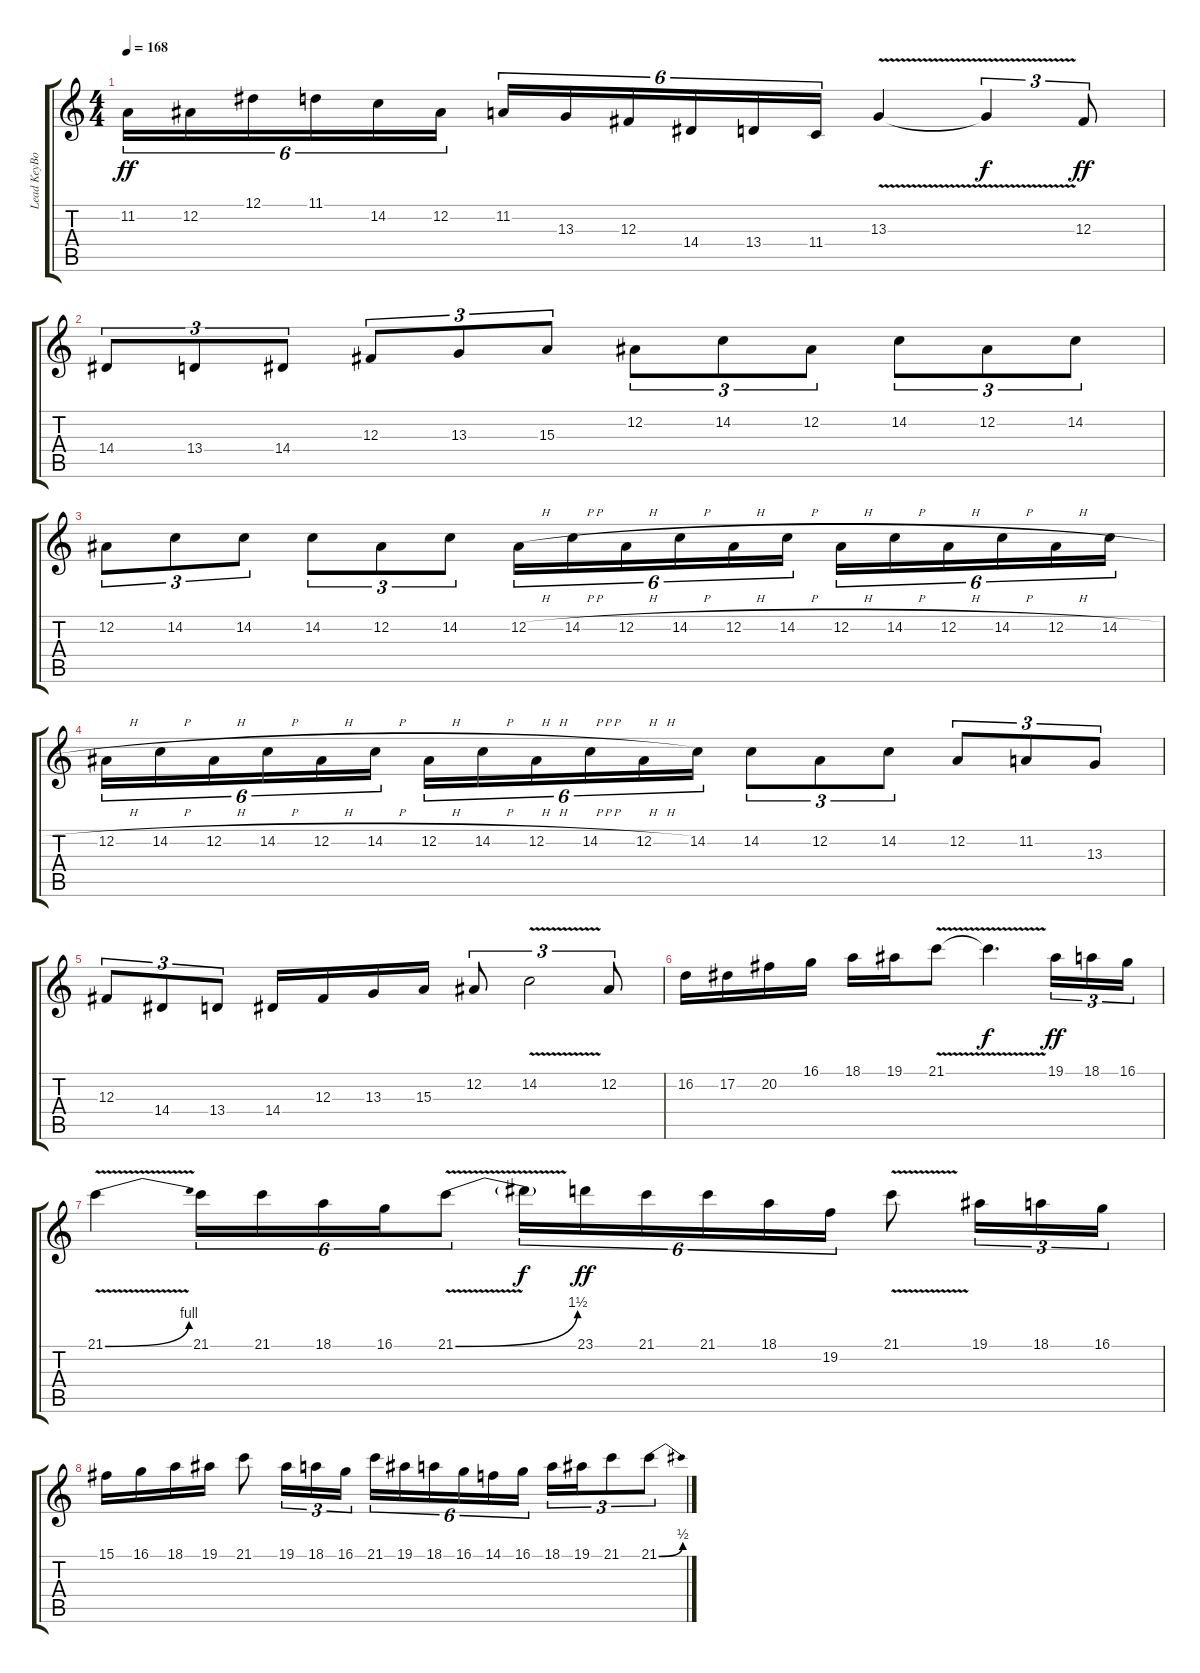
\track ("Lead KeyBoard" "Lead KeyBo") {instrument lead2sawtooth}
\staff {score tabs}
\tuning (Eb4 Bb3 Gb3 Db3 Ab2 Eb2) {hide}
\ts (4 4)
\tempo 168
\clef g2
\ks c
11.2.16{tu (6 4) dy ff} 12.2.16{tu (6 4)} 12.1.16{tu (6 4)} 11.1.16{tu (6 4)} 14.2.16{tu (6 4)} 12.2.16{tu (6 4)} 11.2.16{tu (6 4)} 13.3.16{tu (6 4)} 12.3.16{tu (6 4)} 14.4.16{tu (6 4)} 13.4.16{tu (6 4)} 11.4.16{tu (6 4)} 13.3{v}.4 13.3{t}.4{tu (3 2) dy f} 12.3.8{tu (3 2) dy ff} |
14.4.8{tu (3 2)} 13.4.8{tu (3 2)} 14.4.8{tu (3 2)} 12.3.8{tu (3 2)} 13.3.8{tu (3 2)} 15.3.8{tu (3 2)} 12.2.8{tu (3 2)} 14.2.8{tu (3 2)} 12.2.8{tu (3 2)} 14.2.8{tu (3 2)} 12.2.8{tu (3 2)} 14.2.8{tu (3 2)} |
12.2.8{tu (3 2)} 14.2.8{tu (3 2)} 14.2.8{tu (3 2)} 14.2.8{tu (3 2)} 12.2.8{tu (3 2)} 14.2.8{tu (3 2)} 12.2{h}.16{tu (6 4)} 14.2{h}.16{tu (6 4)} 12.2{h}.16{tu (6 4)} 14.2{h}.16{tu (6 4)} 12.2{h}.16{tu (6 4)} 14.2{h}.16{tu (6 4)} 12.2{h}.16{tu (6 4)} 14.2{h}.16{tu (6 4)} 12.2{h}.16{tu (6 4)} 14.2{h}.16{tu (6 4)} 12.2{h}.16{tu (6 4)} 14.2{h}.16{tu (6 4)} |
12.2{h}.16{tu (6 4)} 14.2{h}.16{tu (6 4)} 12.2{h}.16{tu (6 4)} 14.2{h}.16{tu (6 4)} 12.2{h}.16{tu (6 4)} 14.2{h}.16{tu (6 4)} 12.2{h}.16{tu (6 4)} 14.2{h}.16{tu (6 4)} 12.2{h}.16{tu (6 4)} 14.2{h}.16{tu (6 4)} 12.2{h}.16{tu (6 4)} 14.2.16{tu (6 4)} 14.2.8{tu (3 2)} 12.2.8{tu (3 2)} 14.2.8{tu (3 2)} 12.2.8{tu (3 2)} 11.2.8{tu (3 2)} 13.3.8{tu (3 2)} |
12.3.8{tu (3 2)} 14.4.8{tu (3 2)} 13.4.8{tu (3 2)} 14.4.16 12.3.16 13.3.16 15.3.16 12.2.8{tu (3 2)} 14.2{v}.2{tu (3 2)} 12.2.8{tu (3 2)} |
16.2.16 17.2.16 20.2.16 16.1.16 18.1.16 19.1.16 21.1{v}.8 21.1{t}.4{d dy f} 19.1.16{tu (3 2) dy ff} 18.1.16{tu (3 2)} 16.1.16{tu (3 2)} |
21.1{be (bend 0 0 60 4) v}.4 21.1.16{tu (6 4)} 21.1.16{tu (6 4)} 18.1.16{tu (6 4)} 16.1.16{tu (6 4)} 21.1{be (bend 0 0 60 6) v}.8{tu (6 4)} 21.1{t}.16{tu (6 4) dy f} 23.1.16{tu (6 4) dy ff} 21.1.16{tu (6 4)} 21.1.16{tu (6 4)} 18.1.16{tu (6 4)} 19.2.16{tu (6 4)} 21.1{v}.8 19.1.16{tu (3 2)} 18.1.16{tu (3 2)} 16.1.16{tu (3 2)} |
15.1.16 16.1.16 18.1.16 19.1.16 21.1.8 19.1.16{tu (3 2)} 18.1.16{tu (3 2)} 16.1.16{tu (3 2)} 21.1.16{tu (6 4)} 19.1.16{tu (6 4)} 18.1.16{tu (6 4)} 16.1.16{tu (6 4)} 14.1.16{tu (6 4)} 16.1.16{tu (6 4)} 18.1.16{tu (3 2)} 19.1.16{tu (3 2)} 21.1.8{tu (3 2)} 21.1{be (bend 0 0 60 2)}.8{tu (3 2)}
